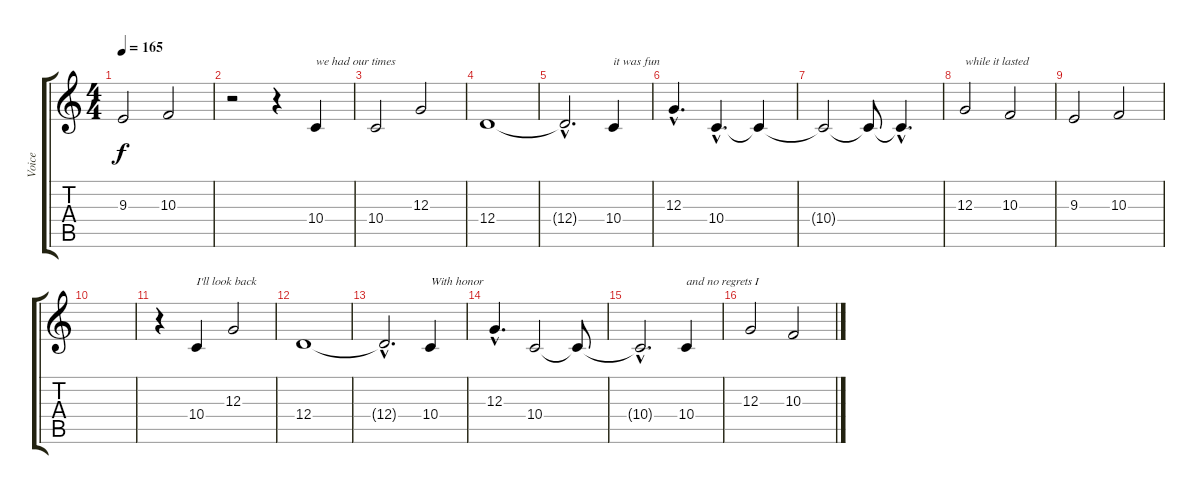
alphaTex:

\track ("Voice" "Voice") {instrument lead1square}
\staff {score tabs}
\tuning (E4 B3 G3 D3 A2 D2) {hide}
\ts (4 4)
\tempo 165
\clef g2
\ks c
9.3.2{dy f} 10.3.2 |
r.2 r.4 10.4.4{txt "we had our times"} |
10.4.2 12.3.2 |
12.4.1 |
12.4{hac t}.2{d} 10.4.4{txt "it was fun"} |
12.3{hac}.4{d} 10.4{hac}.4{d} 10.4{t}.4 |
10.4{t}.2 10.4{t}.8 10.4{hac t}.4{d} |
12.3.2{txt "while it lasted"} 10.3.2 |
9.3.2 10.3.2 |
|
r.4 10.4.4{txt "I'll look back"} 12.3.2 |
12.4.1 |
12.4{hac t}.2{d} 10.4.4{txt "With honor"} |
12.3{hac}.4{d} 10.4.2 10.4{t}.8 |
10.4{hac t}.2{d} 10.4.4{txt "and no regrets I"} |
12.3.2 10.3.2
